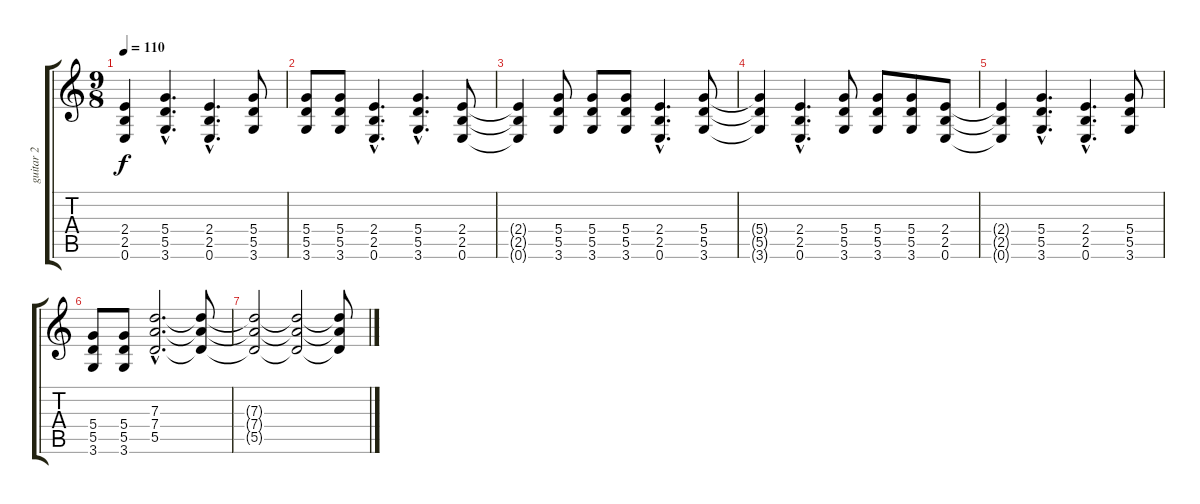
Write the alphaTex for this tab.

\track ("guitar 2" "guitar 2") {instrument acousticguitarnylon}
\staff {score tabs}
\tuning (E4 B3 G3 D3 A2 E2) {hide}
\ts (9 8)
\tempo 110
\clef g2
\ks c
(2.4{t} 2.5{t} 0.6{t}).4{dy f} (5.4{hac} 5.5{hac} 3.6{hac}).4{d} (2.4{hac} 2.5{hac} 0.6{hac}).4{d} (5.4 5.5 3.6).8 |
(5.4 5.5 3.6).8 (5.4 5.5 3.6).8 (2.4{hac} 2.5{hac} 0.6{hac}).4{d} (5.4{hac} 5.5{hac} 3.6{hac}).4{d} (2.4 2.5 0.6).8 |
(2.4{t} 2.5{t} 0.6{t}).4 (5.4 5.5 3.6).8 (5.4 5.5 3.6).8 (5.4 5.5 3.6).8 (2.4{hac} 2.5{hac} 0.6{hac}).4{d} (5.4 5.5 3.6).8 |
(5.4{t} 5.5{t} 3.6{t}).4 (2.4{hac} 2.5{hac} 0.6{hac}).4{d} (5.4 5.5 3.6).8 (5.4 5.5 3.6).8 (5.4 5.5 3.6).8 (2.4 2.5 0.6).8 |
(2.4{t} 2.5{t} 0.6{t}).4 (5.4{hac} 5.5{hac} 3.6{hac}).4{d} (2.4{hac} 2.5{hac} 0.6{hac}).4{d} (5.4 5.5 3.6).8 |
(5.4 5.5 3.6).8 (5.4 5.5 3.6).8 (7.3{hac} 7.4{hac} 5.5{hac}).2{d} (7.3{t} 7.4{t} 5.5{t}).8 |
(7.3{t} 7.4{t} 5.5{t}).2 (7.3{t} 7.4{t} 5.5{t}).2 (7.3{t} 7.4{t} 5.5{t}).8
